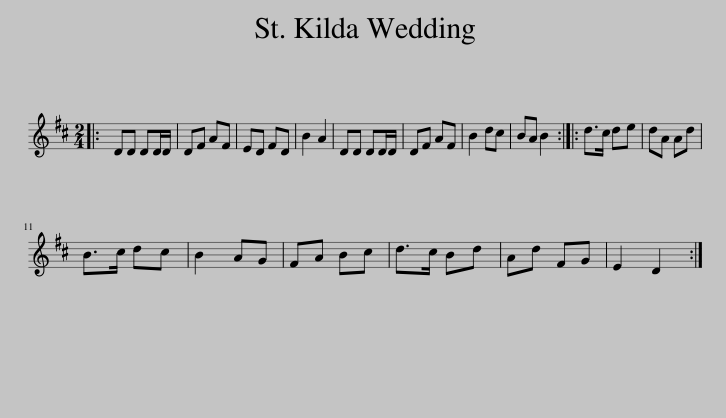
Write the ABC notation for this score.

X:1
L:1/8
M:2/4
I:linebreak $
K:Bmin
V:1 treble
V:1
|: DD DD/D/ | DF AF | ED FD | B2 A2 | DD DD/D/ | %5
 DF AF | B2 dc | BA B2 :: d>c de | dA Ad |$ %10
 B>c dc | B2 AG | FA Bc | d>c Bd | Ad FG | %15
 E2 D2 :| %16
